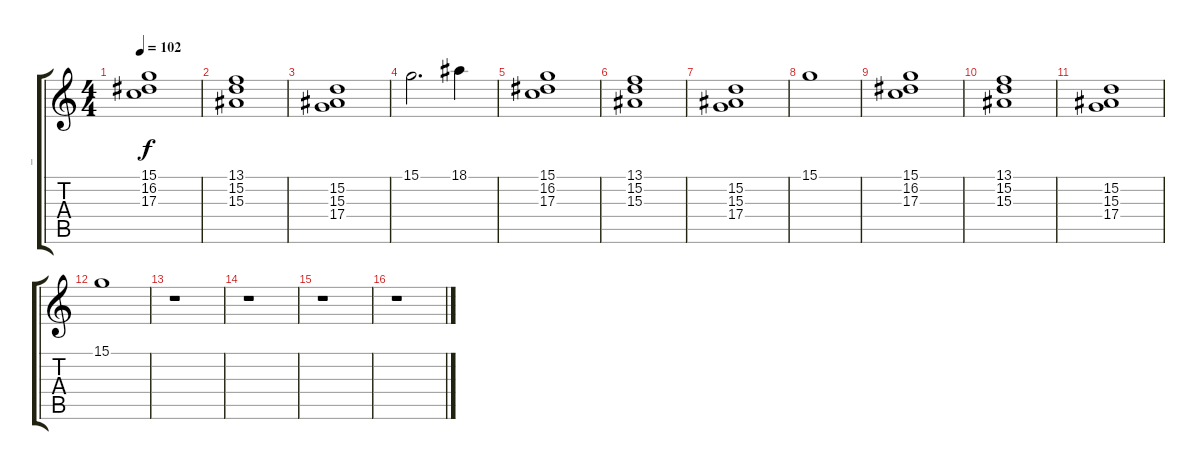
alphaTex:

\track ("_" "_") {instrument pad2warm}
\staff {score tabs}
\tuning (E4 B3 G3 D3 A2 E2) {hide}
\ts (4 4)
\tempo 102
\clef g2
\ks c
(15.1 16.2 17.3).1{dy f} |
(13.1 15.2 15.3).1 |
(15.2 15.3 17.4).1 |
15.1.2{d} 18.1.4 |
(15.1 16.2 17.3).1 |
(13.1 15.2 15.3).1 |
(15.2 15.3 17.4).1 |
15.1.1 |
(15.1 16.2 17.3).1 |
(13.1 15.2 15.3).1 |
(15.2 15.3 17.4).1 |
15.1.1 |
r.1 |
r.1 |
r.1 |
r.1
